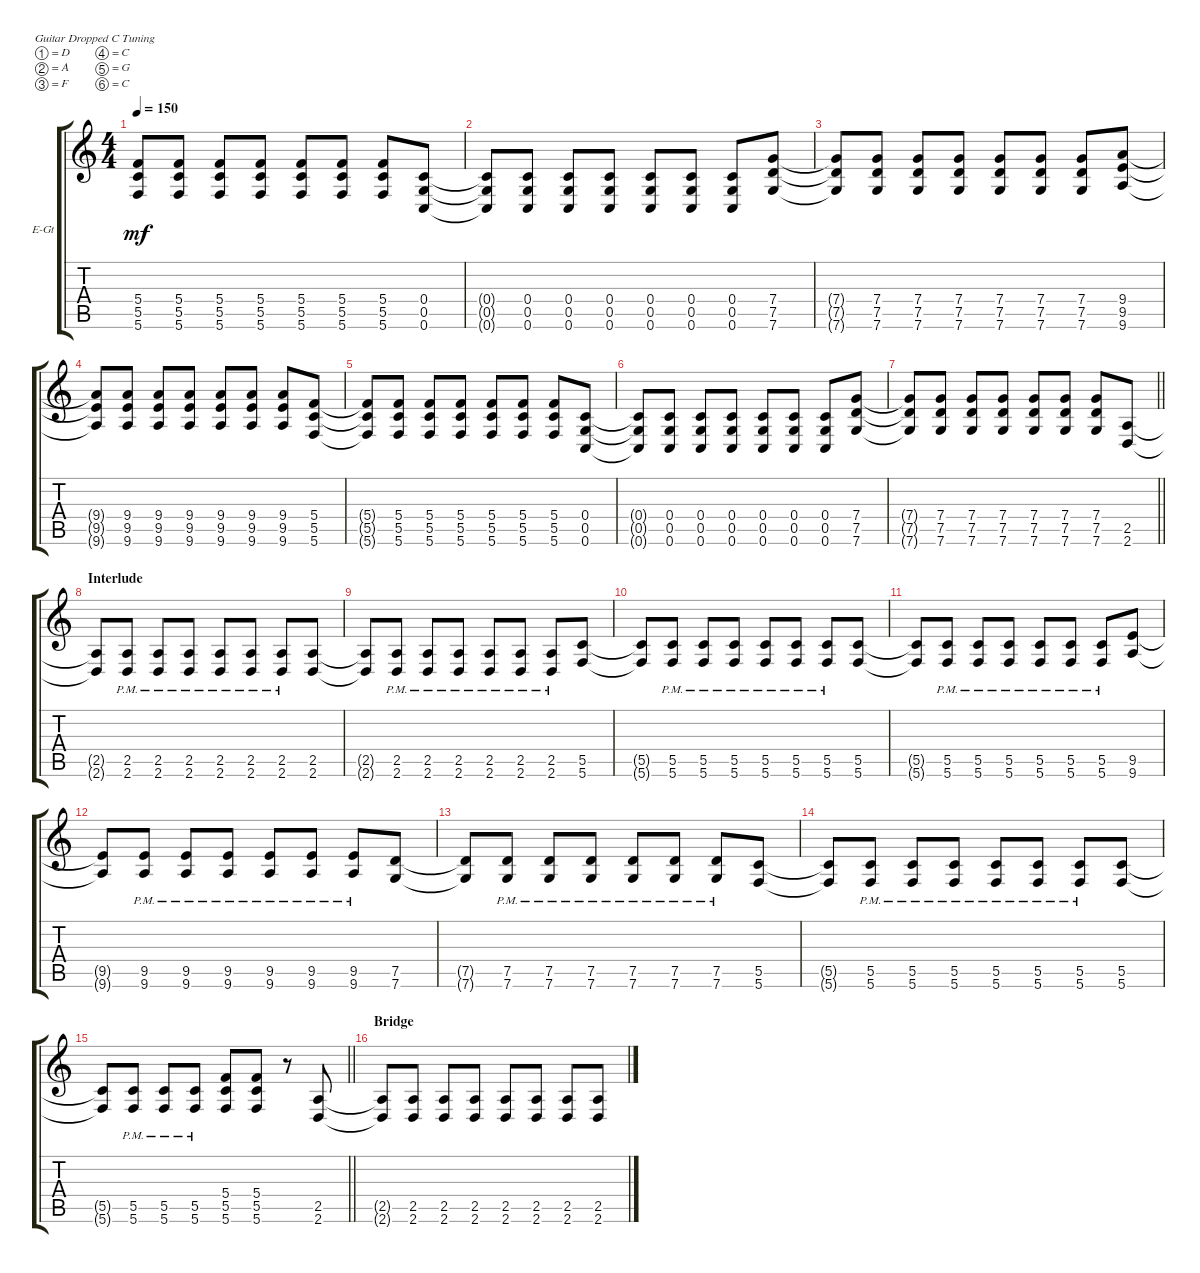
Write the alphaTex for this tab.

\defaultSystemsLayout 4
\bracketExtendMode groupsimilarinstruments
\firstSystemTrackNameOrientation horizontal
\otherSystemsTrackNameOrientation horizontal
\track ("Guitar 2" "E-Gt") {instrument overdrivenguitar}
\staff {score tabs}
\tuning (D4 A3 F3 C3 G2 C2)
\ts (4 4)
\tempo 150
\clef g2
\ks c
(5.6{t} 5.5{t} 5.4{t}).8{dy mf} (5.6 5.5 5.4).8 (5.6 5.5 5.4).8 (5.6 5.5 5.4).8 (5.6 5.5 5.4).8 (5.6 5.5 5.4).8 (5.6 5.5 5.4).8 (0.6 0.5 0.4).8 |
(0.6{t} 0.5{t} 0.4{t}).8 (0.6 0.5 0.4).8 (0.6 0.5 0.4).8 (0.6 0.5 0.4).8 (0.6 0.5 0.4).8 (0.6 0.5 0.4).8 (0.6 0.5 0.4).8 (7.6 7.5 7.4).8 |
(7.6{t} 7.5{t} 7.4{t}).8 (7.6 7.5 7.4).8 (7.6 7.5 7.4).8 (7.6 7.5 7.4).8 (7.6 7.5 7.4).8 (7.6 7.5 7.4).8 (7.6 7.5 7.4).8 (9.6 9.5 9.4).8 |
(9.4{t} 9.5{t} 9.6{t}).8 (9.4 9.5 9.6).8 (9.4 9.5 9.6).8 (9.4 9.5 9.6).8 (9.4 9.5 9.6).8 (9.4 9.5 9.6).8 (9.4 9.6 9.5).8 (5.6 5.5 5.4).8 |
(5.6{t} 5.5{t} 5.4{t}).8 (5.6 5.5 5.4).8 (5.6 5.5 5.4).8 (5.6 5.5 5.4).8 (5.6 5.5 5.4).8 (5.6 5.5 5.4).8 (5.6 5.5 5.4).8 (0.6 0.5 0.4).8 |
(0.6{t} 0.5{t} 0.4{t}).8 (0.6 0.5 0.4).8 (0.6 0.5 0.4).8 (0.6 0.5 0.4).8 (0.6 0.5 0.4).8 (0.6 0.5 0.4).8 (0.6 0.5 0.4).8 (7.6 7.5 7.4).8 |
\barLineRight lightlight
(7.6{t} 7.5{t} 7.4{t}).8 (7.6 7.5 7.4).8 (7.6 7.5 7.4).8 (7.6 7.5 7.4).8 (7.6 7.5 7.4).8 (7.6 7.5 7.4).8 (7.6 7.5 7.4).8 (2.6 2.5).8 |
\section ("" "Interlude")
(2.5{t} 2.6{t}).8 (2.5{pm} 2.6{pm}).8 (2.5{pm} 2.6{pm}).8 (2.5{pm} 2.6{pm}).8 (2.5{pm} 2.6{pm}).8 (2.5{pm} 2.6{pm}).8 (2.5{pm} 2.6{pm}).8 (2.5 2.6).8 |
(2.5{t} 2.6{t}).8 (2.5{pm} 2.6{pm}).8 (2.5{pm} 2.6{pm}).8 (2.5{pm} 2.6{pm}).8 (2.5{pm} 2.6{pm}).8 (2.5{pm} 2.6{pm}).8 (2.5{pm} 2.6{pm}).8 (5.5 5.6).8 |
(5.6{t} 5.5{t}).8 (5.6{pm} 5.5{pm}).8 (5.6{pm} 5.5{pm}).8 (5.6{pm} 5.5{pm}).8 (5.6{pm} 5.5{pm}).8 (5.6{pm} 5.5{pm}).8 (5.6{pm} 5.5{pm}).8 (5.6 5.5).8 |
(5.6{t} 5.5{t}).8 (5.6{pm} 5.5{pm}).8 (5.6{pm} 5.5{pm}).8 (5.6{pm} 5.5{pm}).8 (5.6{pm} 5.5{pm}).8 (5.6{pm} 5.5{pm}).8 (5.6{pm} 5.5{pm}).8 (9.6 9.5).8 |
(9.5{t} 9.6{t}).8 (9.5{pm} 9.6{pm}).8 (9.5{pm} 9.6{pm}).8 (9.5{pm} 9.6{pm}).8 (9.5{pm} 9.6{pm}).8 (9.5{pm} 9.6{pm}).8 (9.5{pm} 9.6{pm}).8 (7.6 7.5).8 |
(7.6{t} 7.5{t}).8 (7.6{pm} 7.5{pm}).8 (7.6{pm} 7.5{pm}).8 (7.6{pm} 7.5{pm}).8 (7.6{pm} 7.5{pm}).8 (7.6{pm} 7.5{pm}).8 (7.6{pm} 7.5{pm}).8 (5.6 5.5).8 |
(5.6{t} 5.5{t}).8 (5.6{pm} 5.5{pm}).8 (5.6{pm} 5.5{pm}).8 (5.6{pm} 5.5{pm}).8 (5.6{pm} 5.5{pm}).8 (5.6{pm} 5.5{pm}).8 (5.6{pm} 5.5{pm}).8 (5.6 5.5).8 |
\barLineRight lightlight
(5.6{t} 5.5{t}).8 (5.6{pm} 5.5{pm}).8 (5.6{pm} 5.5{pm}).8 (5.6{pm} 5.5{pm}).8 (5.6 5.5 5.4).8 (5.6 5.5 5.4).8 r.8 (2.6 2.5).8 |
\section ("" "Bridge")
(2.5{t} 2.6{t}).8 (2.5 2.6).8 (2.5 2.6).8 (2.5 2.6).8 (2.5 2.6).8 (2.5 2.6).8 (2.5 2.6).8 (2.5 2.6).8
